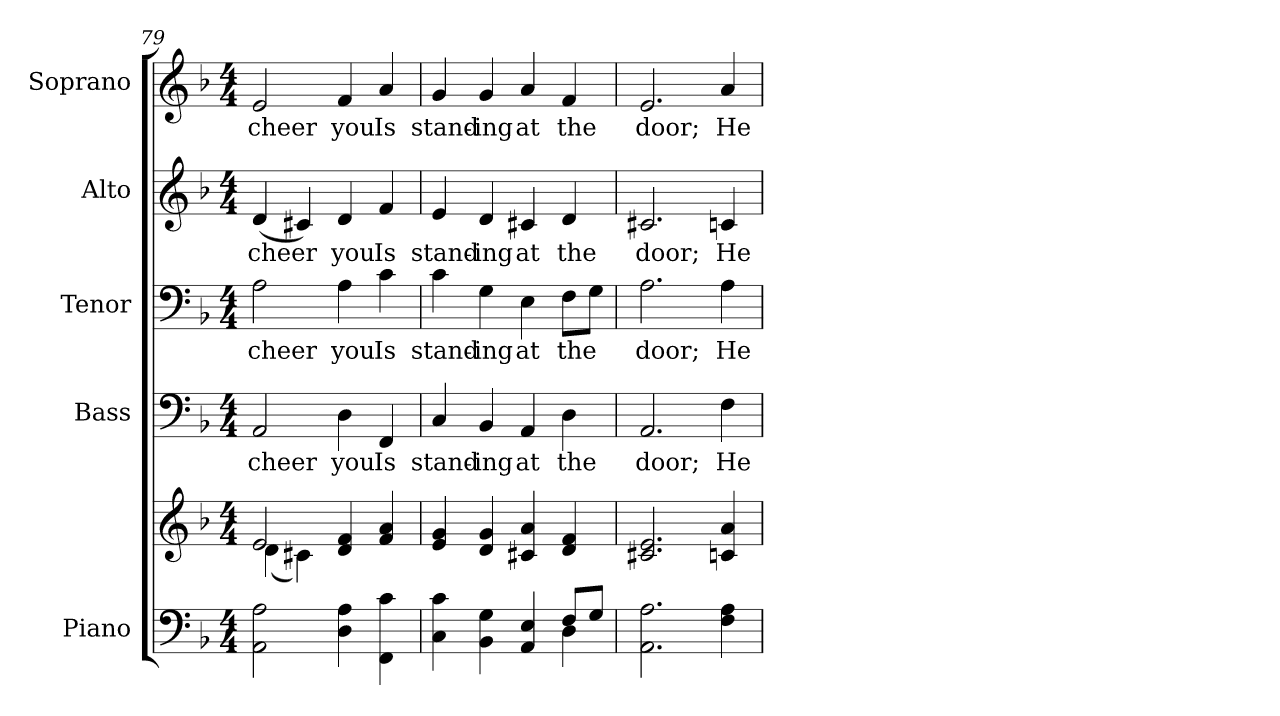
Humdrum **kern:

**kern	**kern	**kern	**text	**kern	**text	**kern	**text	**kern	**text
*part5	*part5	*part4	*part4	*part3	*part3	*part2	*part2	*part1	*part1
*staff6	*staff5	*staff4	*staff4	*staff3	*staff3	*staff2	*staff2	*staff1	*staff1
*I"Piano	*	*I"Bass	*	*I"Tenor	*	*I"Alto	*	*I"Soprano	*
*I'Pno.	*	*I'B.	*	*I'T.	*	*I'A.	*	*I'S.	*
*clefF4	*clefG2	*clefF4	*	*clefF4	*	*clefG2	*	*clefG2	*
*k[b-]	*k[b-]	*k[b-]	*	*k[b-]	*	*k[b-]	*	*k[b-]	*
*F:	*F:	*F:	*	*F:	*	*F:	*	*F:	*
*M4/4	*M4/4	*M4/4	*	*M4/4	*	*M4/4	*	*M4/4	*
=79	=79	=79	=79	=79	=79	=79	=79	=79	=79
*	*^	*	*	*	*	*	*	*	*
!	!	!	!	!LO:LY:b:color=#000000	!	!	!	!	!	!
!	!	!	!	!	!	!LO:LY:b:color=#000000	!	!	!	!
!	!	!	!	!	!	!	!	!LO:LY:b:color=#000000	!	!
!	!	!	!	!	!	!	!	!	!	!LO:LY:b:color=#000000
2AAi\ 2Ai	2ei/	(4di\	2AAi/	cheer	2Ai\	cheer	(4di/	cheer	2ei/	cheer
.	.	4c#Xi\)	.	.	.	.	4c#Xi/)	.	.	.
!	!	!	!	!LO:LY:b:color=#000000	!	!	!	!	!	!
!	!	!	!	!	!	!LO:LY:b:color=#000000	!	!	!	!
!	!	!	!	!	!	!	!	!LO:LY:b:color=#000000	!	!
!	!	!	!	!	!	!	!	!	!	!LO:LY:b:color=#000000
4Di\ 4Ai	4di/ 4fi	2ryy	4Di\	you	4Ai\	you	4di/	you	4fi/	you
!	!	!	!	!LO:LY:b:color=#000000	!	!	!	!	!	!
!	!	!	!	!	!	!LO:LY:b:color=#000000	!	!	!	!
!	!	!	!	!	!	!	!	!LO:LY:b:color=#000000	!	!
!	!	!	!	!	!	!	!	!	!	!LO:LY:b:color=#000000
4FFi\ 4ci	4fi/ 4ai	.	4FFi/	Is	4ci\	Is	4fi/	Is	4ai/	Is
*	*v	*v	*	*	*	*	*	*	*	*
!!LO:PB:g=z
=80	=80	=80	=80	=80	=80	=80	=80	=80	=80
*^	*	*	*	*	*	*	*	*	*
!	!	!	!	!LO:LY:b:color=#000000	!	!	!	!	!	!
!	!	!	!	!	!	!LO:LY:b:color=#000000	!	!	!	!
!	!	!	!	!	!	!	!	!LO:LY:b:color=#000000	!	!
!	!	!	!	!	!	!	!	!	!	!LO:LY:b:color=#000000
4Ci\ 4ci	2ryy	4ei/ 4gi	4Ci/	stand-	4ci\	stand-	4ei/	stand-	4gi/	stand-
!	!	!	!	!LO:LY:b:color=#000000	!	!	!	!	!	!
!	!	!	!	!	!	!LO:LY:b:color=#000000	!	!	!	!
!	!	!	!	!	!	!	!	!LO:LY:b:color=#000000	!	!
!	!	!	!	!	!	!	!	!	!	!LO:LY:b:color=#000000
4BB-i\ 4Gi	.	4di/ 4gi	4BB-i/	-ing	4Gi\	-ing	4di/	-ing	4gi/	-ing
!	!	!	!	!LO:LY:b:color=#000000	!	!	!	!	!	!
!	!	!	!	!	!	!LO:LY:b:color=#000000	!	!	!	!
!	!	!	!	!	!	!	!	!LO:LY:b:color=#000000	!	!
!	!	!	!	!	!	!	!	!	!	!LO:LY:b:color=#000000
4AAi/ 4Ei	4ryy	4c#Xi/ 4ai	4AAi/	at	4Ei\	at	4c#Xi/	at	4ai/	at
!	!	!	!	!LO:LY:b:color=#000000	!	!	!	!	!	!
!	!	!	!	!	!	!LO:LY:b:color=#000000	!	!	!	!
!	!	!	!	!	!	!	!	!LO:LY:b:color=#000000	!	!
!	!	!	!	!	!	!	!	!	!	!LO:LY:b:color=#000000
8Fi/L	4Di\	4di/ 4fi	4Di\	the	8Fi\L	the	4di/	the	4fi/	the
8Gi/J	.	.	.	.	8Gi\J	.	.	.	.	.
*v	*v	*	*	*	*	*	*	*	*	*
=81	=81	=81	=81	=81	=81	=81	=81	=81	=81
!	!	!	!LO:LY:b:color=#000000	!	!	!	!	!	!
!	!	!	!	!	!LO:LY:b:color=#000000	!	!	!	!
!	!	!	!	!	!	!	!LO:LY:b:color=#000000	!	!
!	!	!	!	!	!	!	!	!	!LO:LY:b:color=#000000
2.AAi\ 2.Ai	2.c#Xi/ 2.ei	2.AAi/	door;	2.Ai\	door;	2.c#Xi/	door;	2.ei/	door;
!	!	!	!LO:LY:b:color=#000000	!	!	!	!	!	!
!	!	!	!	!	!LO:LY:b:color=#000000	!	!	!	!
!	!	!	!	!	!	!	!LO:LY:b:color=#000000	!	!
!	!	!	!	!	!	!	!	!	!LO:LY:b:color=#000000
4Fi\ 4Ai	4cni/ 4ai	4Fi\	He	4Ai\	He	4cni/	He	4ai/	He
=	=	=	=	=	=	=	=	=	=
*-	*-	*-	*-	*-	*-	*-	*-	*-	*-
